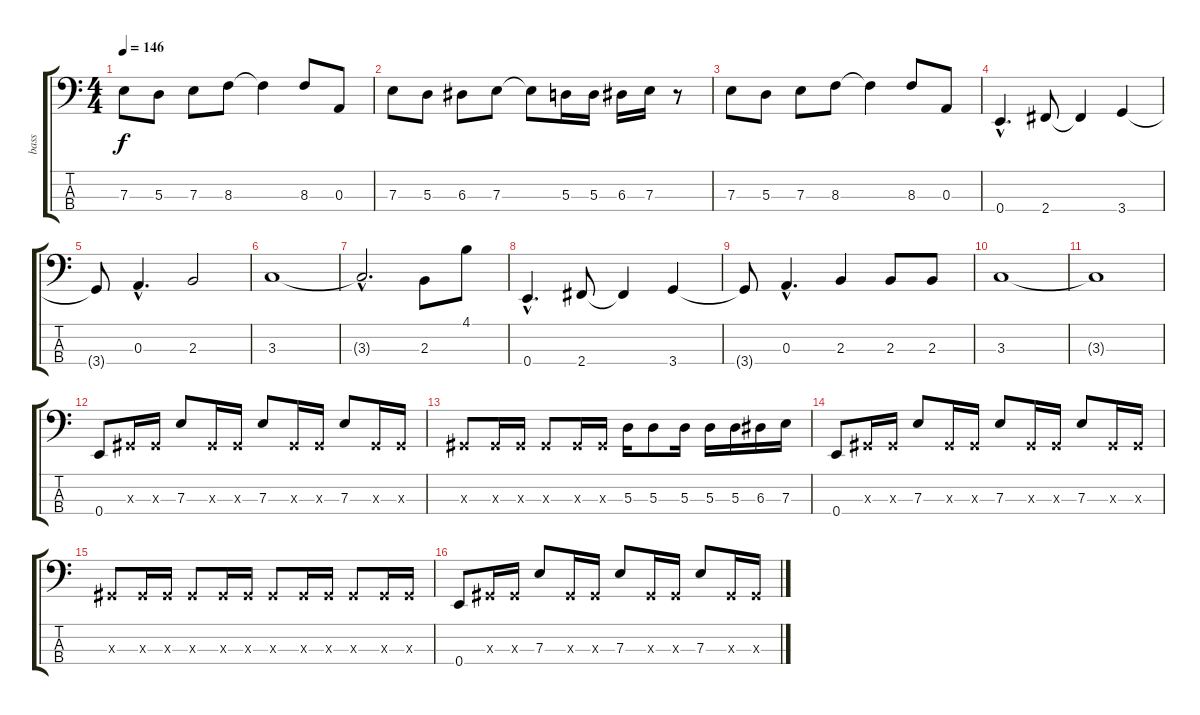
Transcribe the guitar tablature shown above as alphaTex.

\track ("bass" "bass") {instrument electricbasspick}
\staff {score tabs}
\tuning (G2 D2 A1 E1) {hide}
\ts (4 4)
\tempo 146
\clef f4
\ks c
7.3.8{dy f} 5.3.8 7.3.8 8.3.8 8.3{t}.4 8.3.8 0.3.8 |
7.3.8 5.3.8 6.3.8 7.3.8 7.3{t}.8 5.3.16 5.3.16 6.3.16 7.3.16 r.8 |
7.3.8 5.3.8 7.3.8 8.3.8 8.3{t}.4 8.3.8 0.3.8 |
0.4{hac}.4{d} 2.4.8 2.4{t}.4 3.4.4 |
3.4{t}.8 0.3{hac}.4{d} 2.3.2 |
3.3.1 |
3.3{hac t}.2{d} 2.3.8 4.1.8 |
0.4{hac}.4{d} 2.4.8 2.4{t}.4 3.4.4 |
3.4{t}.8 0.3{hac}.4{d} 2.3.4 2.3.8 2.3.8 |
3.3.1 |
3.3{t}.1 |
0.4.8 -1.3{x}.16 -1.3{x}.16 7.3.8 -1.3{x}.16 -1.3{x}.16 7.3.8 -1.3{x}.16 -1.3{x}.16 7.3.8 -1.3{x}.16 -1.3{x}.16 |
-1.3{x}.8 -1.3{x}.16 -1.3{x}.16 -1.3{x}.8 -1.3{x}.16 -1.3{x}.16 5.3.16 5.3.8 5.3.16 5.3.16 5.3.16 6.3.16 7.3.16 |
0.4.8 -1.3{x}.16 -1.3{x}.16 7.3.8 -1.3{x}.16 -1.3{x}.16 7.3.8 -1.3{x}.16 -1.3{x}.16 7.3.8 -1.3{x}.16 -1.3{x}.16 |
-1.3{x}.8 -1.3{x}.16 -1.3{x}.16 -1.3{x}.8 -1.3{x}.16 -1.3{x}.16 -1.3{x}.8 -1.3{x}.16 -1.3{x}.16 -1.3{x}.8 -1.3{x}.16 -1.3{x}.16 |
0.4.8 -1.3{x}.16 -1.3{x}.16 7.3.8 -1.3{x}.16 -1.3{x}.16 7.3.8 -1.3{x}.16 -1.3{x}.16 7.3.8 -1.3{x}.16 -1.3{x}.16
